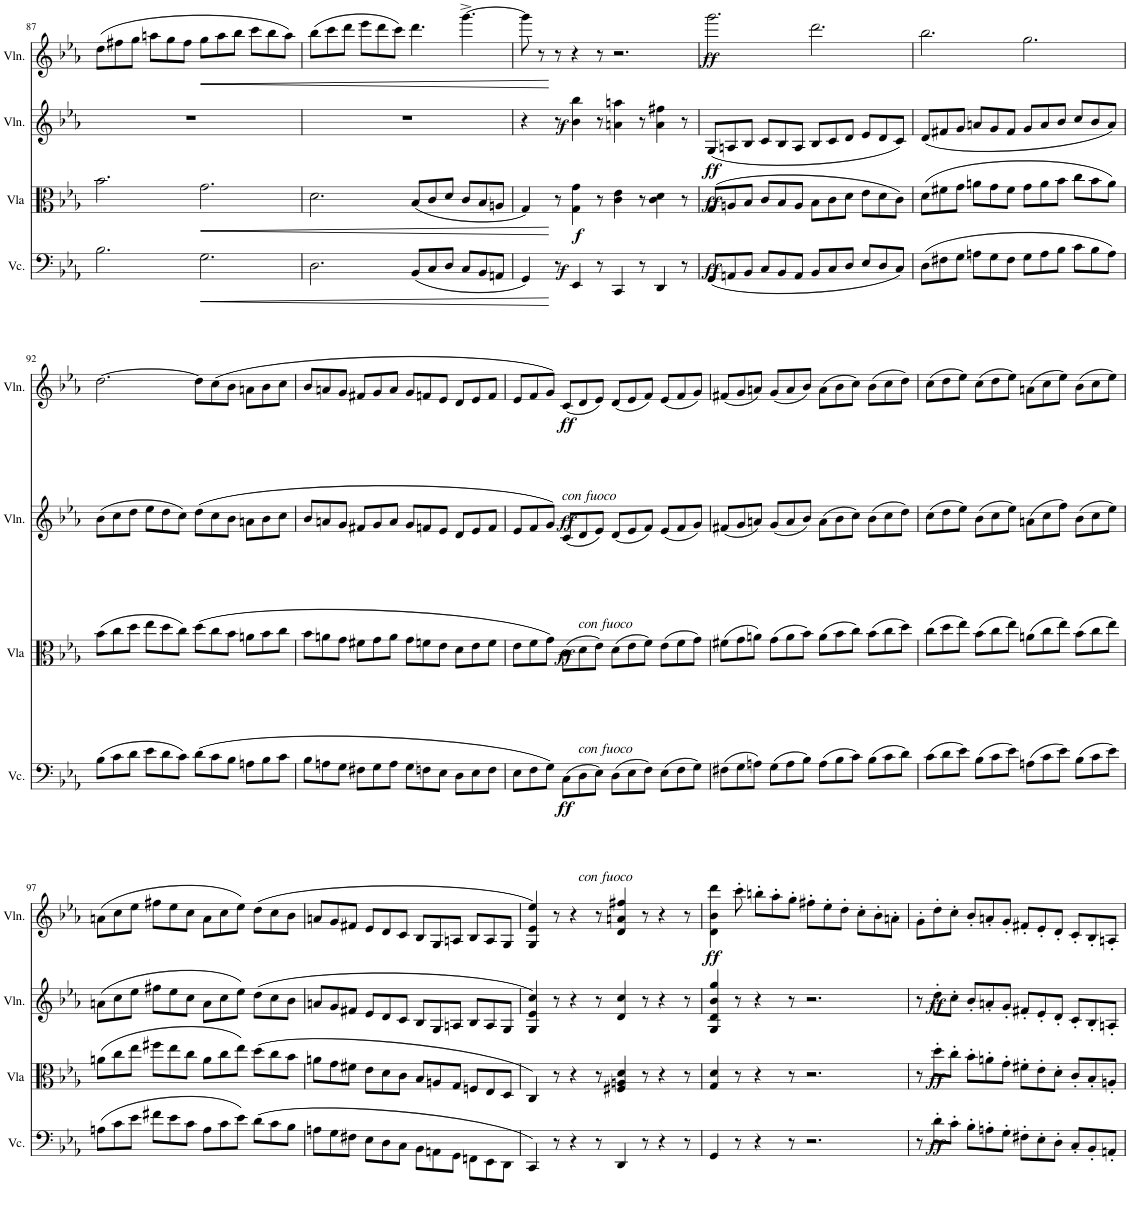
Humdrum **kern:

**kern	**dynam	**kern	**dynam	**kern	**dynam	**kern	**dynam
*part4	*part4	*part3	*part3	*part2	*part2	*part1	*part1
*staff4	*staff4	*staff3	*staff3	*staff2	*staff2	*staff1	*staff1
*I"Violoncello	*	*I"Viola	*	*I"Violin	*	*I"Violin	*
*I'Vc.	*	*I'Vla	*	*I'Vln.	*	*I'Vln.	*
!!LO:PB:g=z
*clefF4	*	*clefC3	*	*clefG2	*	*clefG2	*
*k[b-e-a-]	*	*k[b-e-a-]	*	*k[b-e-a-]	*	*k[b-e-a-]	*
*M12/8	*	*M12/8	*	*M12/8	*	*M12/8	*
=87	=87	=87	=87	=87	=87	=87	=87
2.B-\	.	2.b-\	.	1.r	.	(>8dd\L	.
.	.	.	.	.	.	8ff#X\	.
.	.	.	.	.	.	8gg\J	.
.	.	.	.	.	.	8aan\L	.
.	.	.	.	.	.	8gg\	.
.	.	.	.	.	.	8ff#\J	.
!	!LO:HP:b	!	!LO:HP:b	!	!	!	!LO:HP:b
2.G\	<	2.g\	<	.	.	8gg\L	<
.	.	.	.	.	.	8aa\	.
.	.	.	.	.	.	8bb-\J	.
.	.	.	.	.	.	8ccc\L	.
.	.	.	.	.	.	8bb-\	.
.	.	.	.	.	.	8aa\J)	.
=88	=88	=88	=88	=88	=88	=88	=88
2.D\	.	2.d\	.	1.r	.	(>8bb-\L	.
.	.	.	.	.	.	8ccc\	.
.	.	.	.	.	.	8ddd\J	.
.	.	.	.	.	.	8eee-\L	.
.	.	.	.	.	.	8ddd\	.
.	.	.	.	.	.	8ccc\J)	.
(<8BB-/L	.	(<8B-/L	.	.	.	4.ddd\	.
8C/	.	8c/	.	.	.	.	.
8D/J	.	8d/J	.	.	.	.	.
8C/L	.	8c/L	.	.	.	[4.ggg^\	.
8BB-/	.	8B-/	.	.	.	.	.
8AAn/J	.	8An/J	.	.	.	.	.
=89	=89	=89	=89	=89	=89	=89	=89
4GG/)	.	4G/)	.	4r	.	8ggg\]	.
.	.	.	.	.	.	8r	.
!	!LO:DY:n=1:a	!	!	!	!LO:DY:a	!	!
8r	[ f	8r	[	8r	f	8r	[
!	!	!	!LO:DY:b	!	!	!	!
4EE-/	.	4G\ 4g\	f	4b-\ 4bb-\	.	4r	.
8r	.	8r	.	8r	.	8r	.
4CC/	.	4c\ 4e-\	.	4an\ 4aan\	.	2.r	.
8r	.	8r	.	8r	.	.	.
4DD/	.	4c\ 4d\	.	4a\ 4ff#X\	.	.	.
8r	.	8r	.	8r	.	.	.
=90	=90	=90	=90	=90	=90	=90	=90
!	!LO:DY:a	!	!LO:DY:a	!	!LO:DY:b	!	!LO:DY:a
(<8GG/L	ff	(>8G/L	ff	(<8G/L	ff	2.ggg\	ff
8AAn/	.	8An/	.	8An/	.	.	.
8BB-/J	.	8B-/J	.	8B-/J	.	.	.
8C/L	.	8c/L	.	8c/L	.	.	.
8BB-/	.	8B-/	.	8B-/	.	.	.
8AA/J	.	8A/J	.	8A/J	.	.	.
8BB-/L	.	8B-\L	.	8B-/L	.	2.ddd\	.
8C/	.	8c\	.	8c/	.	.	.
8D/J	.	8d\J	.	8d/J	.	.	.
8E-/L	.	8e-\L	.	8e-/L	.	.	.
8D/	.	8d\	.	8d/	.	.	.
8C/J)	.	8c\J)	.	8c/J)	.	.	.
=91	=91	=91	=91	=91	=91	=91	=91
(>8D\L	.	(>8d\L	.	(<8d/L	.	2.bb-\	.
8F#X\	.	8f#X\	.	8f#X/	.	.	.
8G\J	.	8g\J	.	8g/J	.	.	.
8An\L	.	8an\L	.	8an/L	.	.	.
8G\	.	8g\	.	8g/	.	.	.
8F#\J	.	8f#\J	.	8f#/J	.	.	.
8G\L	.	8g\L	.	8g/L	.	2.gg\	.
8A\	.	8a\	.	8a/	.	.	.
8B-\J	.	8b-\J	.	8b-/J	.	.	.
8c\L	.	8cc\L	.	8cc/L	.	.	.
8B-\	.	8b-\	.	8b-/	.	.	.
8A\J)	.	8a\J)	.	8a/J)	.	.	.
!!LO:LB:g=z
=92	=92	=92	=92	=92	=92	=92	=92
(>8B-\L	.	(>8b-\L	.	(>8b-\L	.	[2.dd\	.
8c\	.	8cc\	.	8cc\	.	.	.
8d\J	.	8dd\J	.	8dd\J	.	.	.
8e-\L	.	8ee-\L	.	8ee-\L	.	.	.
8d\	.	8dd\	.	8dd\	.	.	.
8c\J)	.	8cc\J)	.	8cc\J)	.	.	.
(>8d\L	.	(>8dd\L	.	(>8dd\L	.	8dd\L]	.
8c\	.	8cc\	.	8cc\	.	(>8cc\	.
8B-\J	.	8b-\J	.	8b-\J	.	8b-\J	.
8An\L	.	8an\L	.	8an\L	.	8an\L	.
8B-\	.	8b-\	.	8b-\	.	8b-\	.
8c\J	.	8cc\J	.	8cc\J	.	8cc\J	.
=93	=93	=93	=93	=93	=93	=93	=93
8B-\L	.	8b-\L	.	8b-/L	.	8b-/L	.
8An\	.	8an\	.	8an/	.	8an/	.
8G\J	.	8g\J	.	8g/J	.	8g/J	.
8F#X\L	.	8f#X\L	.	8f#X/L	.	8f#X/L	.
8G\	.	8g\	.	8g/	.	8g/	.
8A\J	.	8a\J	.	8a/J	.	8a/J	.
8G\L	.	8g\L	.	8g/L	.	8g/L	.
8Fn\	.	8fn\	.	8fn/	.	8fn/	.
8E-\J	.	8e-\J	.	8e-/J	.	8e-/J	.
8D\L	.	8d\L	.	8d/L	.	8d/L	.
8E-\	.	8e-\	.	8e-/	.	8e-/	.
8F\J	.	8f\J	.	8f/J	.	8f/J	.
=94	=94	=94	=94	=94	=94	=94	=94
8E-\L	.	8e-\L	.	8e-/L	.	8e-/L	.
8F\	.	8f\	.	8f/	.	8f/	.
8G\J)	.	8g\J)	.	8g/J)	.	8g/J)	.
!	!	!	!	!	!	!LO:TX:b:i:t=con fuoco	!
!	!LO:DY:b	!	!LO:DY:a	!	!LO:DY:a	!	!LO:DY:b
(>8C\L	ff	(>8c\L	ff	(<8c/L	ff	(<8c/L	ff
!	!	!	!	!LO:TX:b:i:t=con fuoco	!	!	!
!	!	!LO:TX:b:i:t=con fuoco	!	!	!	!	!
!LO:TX:b:i:t=con fuoco	!	!	!	!	!	!	!
8D\	.	8d\	.	8d/	.	8d/	.
8E-\J)	.	8e-\J)	.	8e-/J)	.	8e-/J)	.
(>8D\L	.	(>8d\L	.	(<8d/L	.	(<8d/L	.
8E-\	.	8e-\	.	8e-/	.	8e-/	.
8F\J)	.	8f\J)	.	8f/J)	.	8f/J)	.
(>8E-\L	.	(>8e-\L	.	(<8e-/L	.	(<8e-/L	.
8F\	.	8f\	.	8f/	.	8f/	.
8G\J)	.	8g\J)	.	8g/J)	.	8g/J)	.
=95	=95	=95	=95	=95	=95	=95	=95
(>8F#X\L	.	(>8f#X\L	.	(<8f#X/L	.	(<8f#X/L	.
8G\	.	8g\	.	8g/	.	8g/	.
8An\J)	.	8an\J)	.	8an/J)	.	8an/J)	.
(>8G\L	.	(>8g\L	.	(<8g/L	.	(<8g/L	.
8A\	.	8a\	.	8a/	.	8a/	.
8B-\J)	.	8b-\J)	.	8b-/J)	.	8b-/J)	.
(>8A\L	.	(>8a\L	.	(>8a\L	.	(>8a\L	.
8B-\	.	8b-\	.	8b-\	.	8b-\	.
8c\J)	.	8cc\J)	.	8cc\J)	.	8cc\J)	.
(>8B-\L	.	(>8b-\L	.	(>8b-\L	.	(>8b-\L	.
8c\	.	8cc\	.	8cc\	.	8cc\	.
8d\J)	.	8dd\J)	.	8dd\J)	.	8dd\J)	.
=96	=96	=96	=96	=96	=96	=96	=96
(>8c\L	.	(>8cc\L	.	(>8cc\L	.	(>8cc\L	.
8d\	.	8dd\	.	8dd\	.	8dd\	.
8e-\J)	.	8ee-\J)	.	8ee-\J)	.	8ee-\J)	.
(>8B-\L	.	(>8b-\L	.	(>8b-\L	.	(>8cc\L	.
8c\	.	8cc\	.	8cc\	.	8dd\	.
8e-\J)	.	8ee-\J)	.	8ee-\J)	.	8ee-\J)	.
(>8An\L	.	(>8an\L	.	(>8an\L	.	(>8an\L	.
8c\	.	8cc\	.	8cc\	.	8cc\	.
8e-\J)	.	8ee-\J)	.	8ff\J)	.	8ee-\J)	.
(>8B-\L	.	(>8b-\L	.	(>8b-\L	.	(>8b-\L	.
8c\	.	8cc\	.	8cc\	.	8cc\	.
8e-\J)	.	8ee-\J)	.	8ee-\J)	.	8ee-\J)	.
!!LO:LB:g=z
=97	=97	=97	=97	=97	=97	=97	=97
(>8An\L	.	(>8an\L	.	(>8an\L	.	(>8an\L	.
8c\	.	8cc\	.	8cc\	.	8cc\	.
8e-\J	.	8ee-\J	.	8ee-\J	.	8ee-\J	.
8f#X\L	.	8ff#X\L	.	8ff#X\L	.	8ff#X\L	.
8e-\	.	8ee-\	.	8ee-\	.	8ee-\	.
8c\J	.	8cc\J	.	8cc\J	.	8cc\J	.
8A\L	.	8a\L	.	8a\L	.	8a\L	.
8c\	.	8cc\	.	8cc\	.	8cc\	.
8e-\J)	.	8ee-\J)	.	8ee-\J)	.	8ee-\J)	.
(>8d\L	.	(>8dd\L	.	(>8dd\L	.	(>8dd\L	.
8c\	.	8cc\	.	8cc\	.	8cc\	.
8B-\J	.	8b-\J	.	8b-\J	.	8b-\J	.
=98	=98	=98	=98	=98	=98	=98	=98
8An\L	.	8an\L	.	8an/L	.	8an/L	.
8G\	.	8g\	.	8g/	.	8g/	.
8F#X\J	.	8f#X\J	.	8f#X/J	.	8f#X/J	.
8E-\L	.	8e-\L	.	8e-/L	.	8e-/L	.
8D\	.	8d\	.	8d/	.	8d/	.
8C\J	.	8c\J	.	8c/J	.	8c/J	.
8BB-\L	.	8B-/L	.	8B-/L	.	8B-/L	.
8AAn\	.	8An/	.	8G/	.	8G/	.
8GG\J	.	8G/J	.	8An/J	.	8An/J	.
8FFn\L	.	8Fn/L	.	8B-/L	.	8B-/L	.
8EE-\	.	8E-/	.	8A/	.	8A/	.
8DD\J	.	8D/J	.	8G/J	.	8G/J	.
=99	=99	=99	=99	=99	=99	=99	=99
4CC/)	.	4C/)	.	4G/ 4e-/ 4cc/)	.	4G/ 4e-/ 4ee-/)	.
8r	.	8r	.	8r	.	8r	.
4r	.	4r	.	4r	.	4r	.
8r	.	8r	.	8r	.	8r	.
4DD/	.	4F#X/ 4An/ 4d/	.	4d/ 4cc/	.	4d/ 4an/ 4ff#X/	.
8r	.	8r	.	8r	.	8r	.
4r	.	4r	.	4r	.	4r	.
8r	.	8r	.	8r	.	8r	.
=100	=100	=100	=100	=100	=100	=100	=100
!	!	!	!	!	!	!	!LO:DY:b
4GG/	.	4G/ 4d/	.	4G/ 4d/ 4b-/ 4gg/	.	4d\ 4b-\ 4ddd\	ff
8r	.	8r	.	8r	.	8ccc'\	.
4r	.	4r	.	4r	.	8bbn'\L	.
.	.	.	.	.	.	8aa-'\	.
8r	.	8r	.	8r	.	8gg'\J	.
2.r	.	2.r	.	2.r	.	8ff#X'\L	.
.	.	.	.	.	.	8ee-'\	.
.	.	.	.	.	.	8dd'\J	.
.	.	.	.	.	.	8cc'\L	.
.	.	.	.	.	.	8b-'\	.
.	.	.	.	.	.	8an'\J	.
=101	=101	=101	=101	=101	=101	=101	=101
8r	.	8r	.	8r	.	8g'\L	.
!	!LO:DY:a	!	!LO:DY:a	!	!LO:DY:a	!	!
8d'\L	ff	8dd'\L	ff	8dd'\L	ff	8dd'\	.
8c'\J	.	8cc'\J	.	8cc'\J	.	8cc'\J	.
8B-'\L	.	8b-'\L	.	8b-'/L	.	8b-'/L	.
8An'\	.	8an'\	.	8an'/	.	8an'/	.
8G'\J	.	8g'\J	.	8g'/J	.	8g'/J	.
8F#X'\L	.	8f#X'\L	.	8f#X'/L	.	8f#X'/L	.
8E-'\	.	8e-'\	.	8e-'/	.	8e-'/	.
8D'\J	.	8d'\J	.	8d'/J	.	8d'/J	.
8C'/L	.	8c'/L	.	8c'/L	.	8c'/L	.
8BB-'/	.	8B-'/	.	8B-'/	.	8B-'/	.
8AAn'/J	.	8An'/J	.	8An'/J	.	8An'/J	.
=	=	=	=	=	=	=	=
*-	*-	*-	*-	*-	*-	*-	*-
